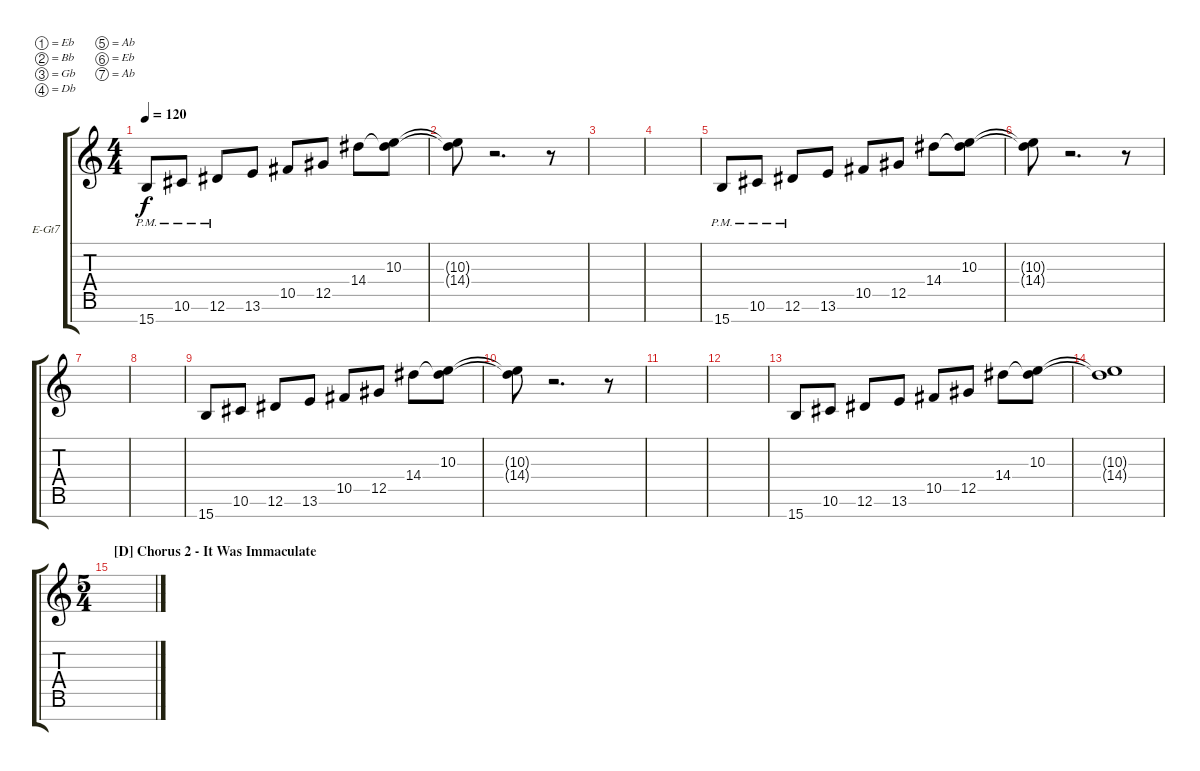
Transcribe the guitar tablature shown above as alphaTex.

\defaultSystemsLayout 4
\bracketExtendMode groupsimilarinstruments
\firstSystemTrackNameOrientation horizontal
\otherSystemsTrackNameOrientation horizontal
\track ("Lead/Harmony Loud" "E-Gt7") {instrument distortionguitar}
\staff {score tabs}
\tuning (Eb4 Bb3 Gb3 Db3 Ab2 Eb2 Ab1)
\ts (4 4)
\tempo 120
\clef g2
\ks c
15.7{pm}.8{dy f} 10.6{pm}.8 12.6{pm}.8 13.6.8 10.5.8 12.5.8 14.4.8 (10.3 14.4{t}).8 |
(10.3{t} 14.4{t}).8 r.2{d} r.8 |
|
|
15.7{pm}.8 10.6{pm}.8 12.6{pm}.8 13.6.8 10.5.8 12.5.8 14.4.8 (10.3 14.4{t}).8 |
(10.3{t} 14.4{t}).8 r.2{d} r.8 |
|
|
15.7.8 10.6.8 12.6.8 13.6.8 10.5.8 12.5.8 14.4.8 (10.3 14.4{t}).8 |
(10.3{t} 14.4{t}).8 r.2{d} r.8 |
|
|
15.7.8 10.6.8 12.6.8 13.6.8 10.5.8 12.5.8 14.4.8 (10.3 14.4{t}).8 |
(10.3{t} 14.4{t}).1 |
\ts (5 4)
\section ("D" "Chorus 2 - It Was Immaculate")
